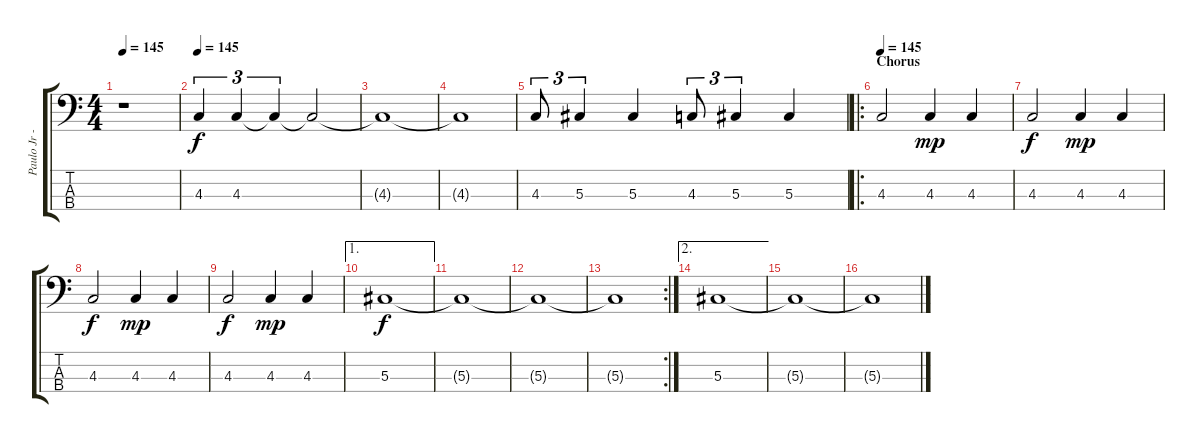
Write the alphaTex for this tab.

\track ("Paulo Jr - Bass" "Paulo Jr -") {instrument electricbasspick}
\staff {score tabs}
\tuning (Gb2 Db2 Ab1 Eb1) {hide}
\ts (4 4)
\tempo 145
\clef f4
\ks c
r.1{dy f} |
\tempo 145
4.3.4{tu (3 2) volume 16 balance 8 instrument electricbasspick} 4.3.4{tu (3 2)} 4.3{t}.4{tu (3 2)} 4.3{t}.2 |
4.3{t}.1 |
4.3{t}.1 |
4.3.8{tu (3 2)} 5.3.4{tu (3 2)} 5.3.4 4.3.8{tu (3 2)} 5.3.4{tu (3 2)} 5.3.4 |
\ro
\section ("" "Chorus")
\tempo 145
4.3.2{volume 16 balance 8 instrument electricbasspick} 4.3.4{dy mp} 4.3.4 |
4.3.2{dy f} 4.3.4{dy mp} 4.3.4 |
4.3.2{dy f} 4.3.4{dy mp} 4.3.4 |
4.3.2{dy f} 4.3.4{dy mp} 4.3.4 |
\ae 1
5.3.1{dy f} |
5.3{t}.1 |
5.3{t}.1 |
\rc 2
5.3{t}.1 |
\ae 2
5.3.1 |
5.3{t}.1 |
5.3{t}.1
